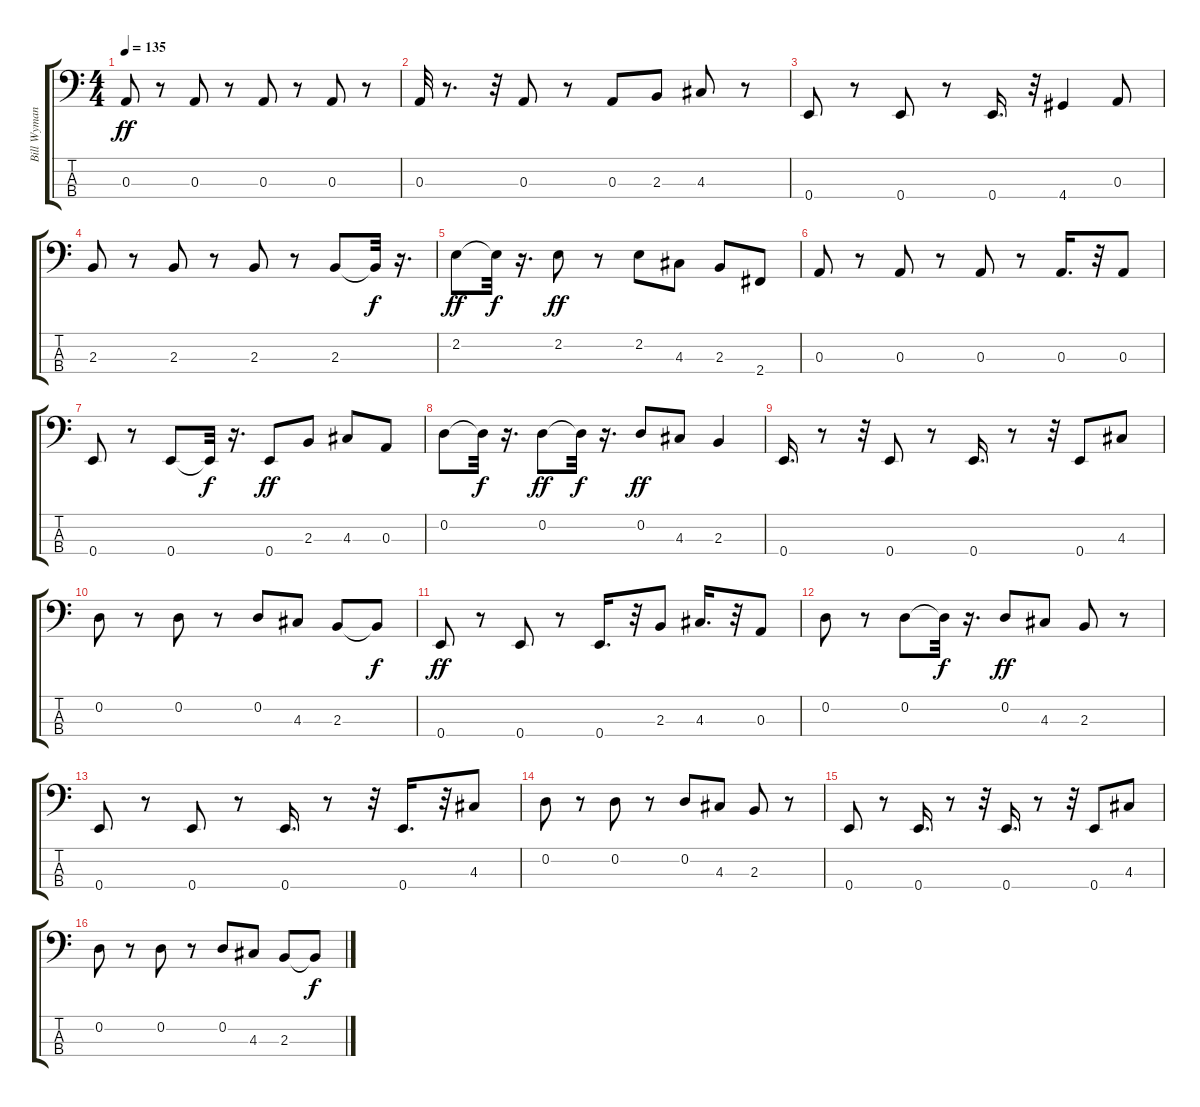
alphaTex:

\track ("Bill Wyman - Bass" "Bill Wyman") {instrument electricbassfinger}
\staff {score tabs}
\tuning (G2 D2 A1 E1) {hide}
\ts (4 4)
\tempo 135
\clef f4
\ks c
0.3.8{dy ff} r.8 0.3.8 r.8 0.3.8 r.8 0.3.8 r.8 |
0.3.32 r.8{d} r.32 0.3.8 r.8 0.3.8 2.3.8 4.3.8 r.8 |
0.4.8 r.8 0.4.8 r.8 0.4.16{d} r.32 4.4.4 0.3.8 |
2.3.8 r.8 2.3.8 r.8 2.3.8 r.8 2.3.8 2.3{t}.32{dy f} r.16{d} |
2.2.8{dy ff} 2.2{t}.32{dy f} r.16{d} 2.2.8{dy ff} r.8 2.2.8 4.3.8 2.3.8 2.4.8 |
0.3.8 r.8 0.3.8 r.8 0.3.8 r.8 0.3.16{d} r.32 0.3.8 |
0.4.8 r.8 0.4.8 0.4{t}.32{dy f} r.16{d} 0.4.8{dy ff} 2.3.8 4.3.8 0.3.8 |
0.2.8 0.2{t}.32{dy f} r.16{d} 0.2.8{dy ff} 0.2{t}.32{dy f} r.16{d} 0.2.8{dy ff} 4.3.8 2.3.4 |
0.4.16{d} r.8 r.32 0.4.8 r.8 0.4.16{d} r.8 r.32 0.4.8 4.3.8 |
0.2.8 r.8 0.2.8 r.8 0.2.8 4.3.8 2.3.8 2.3{t}.8{dy f} |
0.4.8{dy ff} r.8 0.4.8 r.8 0.4.16{d} r.32 2.3.8 4.3.16{d} r.32 0.3.8 |
0.2.8 r.8 0.2.8 0.2{t}.32{dy f} r.16{d} 0.2.8{dy ff} 4.3.8 2.3.8 r.8 |
0.4.8 r.8 0.4.8 r.8 0.4.16{d} r.8 r.32 0.4.16{d} r.32 4.3.8 |
0.2.8 r.8 0.2.8 r.8 0.2.8 4.3.8 2.3.8 r.8 |
0.4.8 r.8 0.4.16{d} r.8 r.32 0.4.16{d} r.8 r.32 0.4.8 4.3.8 |
0.2.8 r.8 0.2.8 r.8 0.2.8 4.3.8 2.3.8 2.3{t}.8{dy f}
